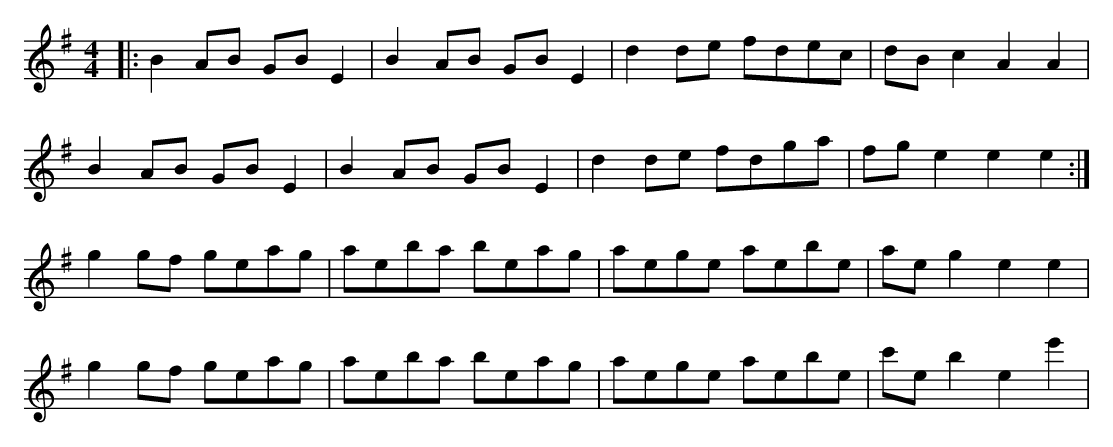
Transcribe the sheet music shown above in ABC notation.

X:1
M:4/4
K:Emin
|:B2AB GBE2|B2AB GBE2|d2de fdec|dBc2 A2A2|
B2AB GBE2|B2AB GBE2|d2de fdga|fge2 e2e2:|
g2gf geag|aeba beag|aege aebe|aeg2 e2e2|
g2gf geag|aeba beag|aege aebe|c'eb2 e2e'2|
